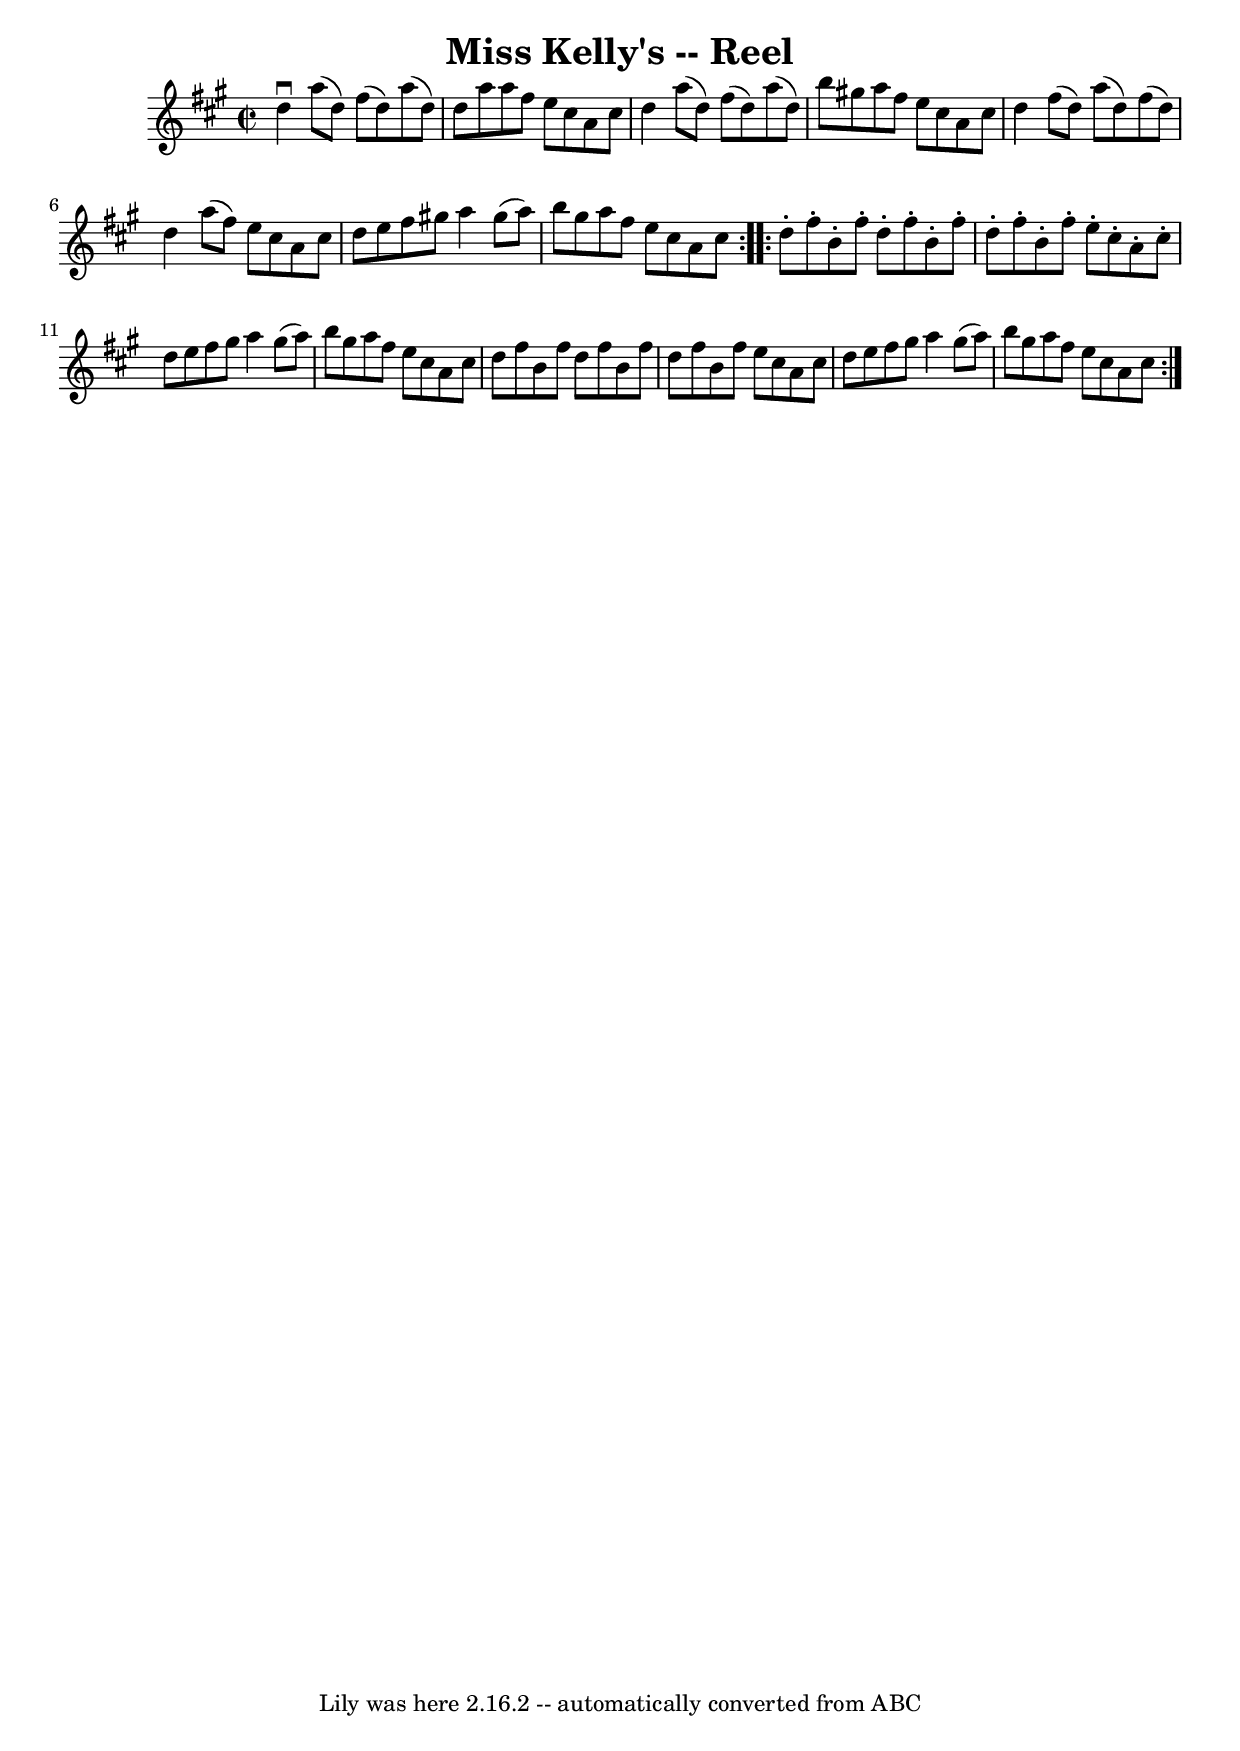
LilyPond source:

\version "2.7.40"
\include "Mammoth.ily"
\header {
	%% book = "Ryan's Mammoth Collection"
	crossRefNumber = "1"
	footnotes = "\\\\236"
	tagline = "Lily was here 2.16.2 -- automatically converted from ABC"
	title = "Miss Kelly's -- Reel"
}
voicedefault =  {


\repeat volta 2 {
\override Staff.TimeSignature #'style = #'C
 \time 2/2 
\key d \lydian d''4^\downbow a''8 (d''8) fis''8 (
d''8) a''8 (d''8)   |
 d''8 a''8 a''8 fis''8    
e''8 cis''8 a'8 cis''8    |
 d''4 a''8 (d''8)   
fis''8 (d''8) a''8 (d''8)   |
 b''8 gis''!8 a''8    
fis''8 e''8 cis''8 a'8 cis''8    |
 d''4 fis''8 (
d''8) a''8 (d''8) fis''8 (d''8)   |
 d''4 a''8 (
 fis''8) e''8 cis''8 a'8 cis''8    |
 d''8 e''8    
fis''8 gis''!8 a''4 gis''8 (a''8)   |
 b''8 gis''8    
a''8 fis''8 e''8 cis''8 a'8 cis''8    }     \repeat volta 2 {   
d''8 -. fis''8 -. b'8 -. fis''8 -. d''8 -. fis''8 -. b'8 -.   
fis''8 -.   |
 d''8 -. fis''8 -. b'8 -. fis''8 -. e''8 -.   
cis''8 -. a'8 -. cis''8 -.   |
 d''8 e''8 fis''8 gis''8    
a''4 gis''8 (a''8)   |
 b''8 gis''8 a''8 fis''8    
e''8 cis''8 a'8 cis''8    |
 d''8 fis''8 b'8 fis''8 
 d''8 fis''8 b'8 fis''8    |
 d''8 fis''8 b'8    
fis''8 e''8 cis''8 a'8 cis''8    |
 d''8 e''8 fis''8  
 gis''8 a''4 gis''8 (a''8)   |
 b''8 gis''8 a''8    
fis''8 e''8 cis''8 a'8 cis''8    }   
}

\score{
    <<

	\context Staff="default"
	{
	    \voicedefault 
	}

    >>
	\layout {
	}
	\midi {}
}
